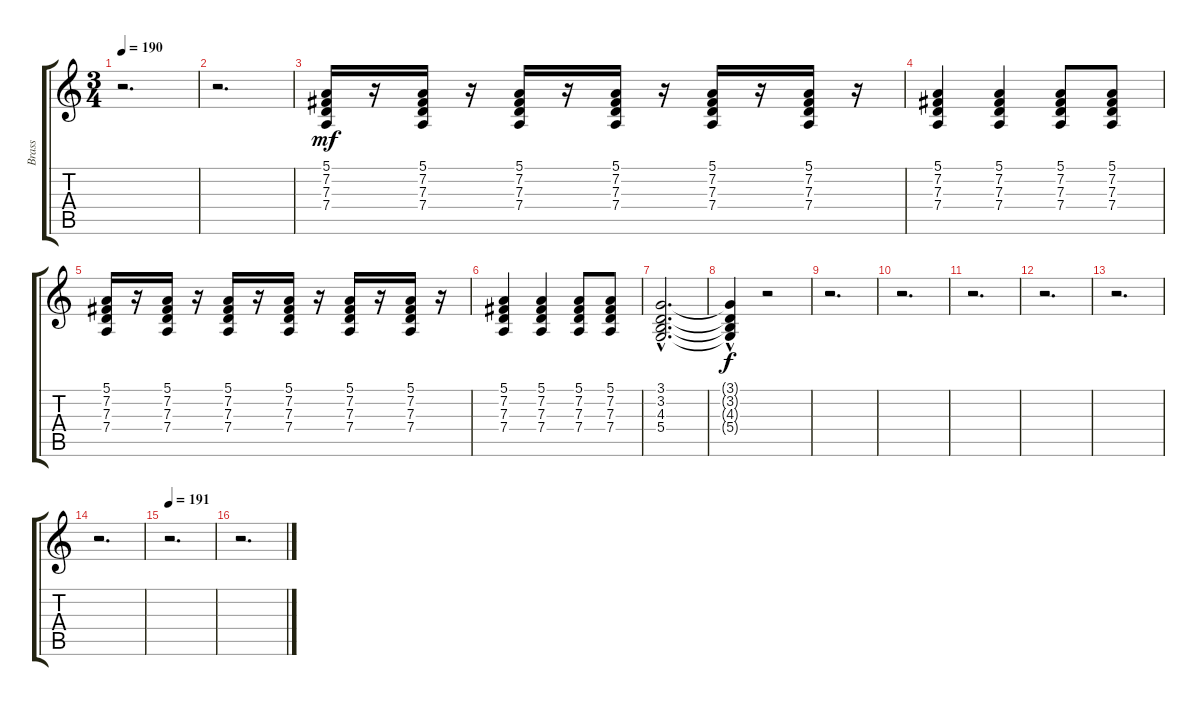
\track ("Brass" "Brass") {instrument brasssection}
\staff {score tabs}
\tuning (E4 B3 G3 D3 A2 E2) {hide}
\ts (3 4)
\tempo 190
\clef g2
\ks c
r.2{d dy mf} |
r.2{d} |
(5.1 7.2 7.3 7.4).16 r.16 (5.1 7.2 7.3 7.4).16 r.16 (5.1 7.2 7.3 7.4).16 r.16 (5.1 7.2 7.3 7.4).16 r.16 (5.1 7.2 7.3 7.4).16 r.16 (5.1 7.2 7.3 7.4).16 r.16 |
(5.1 7.2 7.3 7.4).4 (5.1 7.2 7.3 7.4).4 (5.1 7.2 7.3 7.4).8 (5.1 7.2 7.3 7.4).8 |
(5.1 7.2 7.3 7.4).16 r.16 (5.1 7.2 7.3 7.4).16 r.16 (5.1 7.2 7.3 7.4).16 r.16 (5.1 7.2 7.3 7.4).16 r.16 (5.1 7.2 7.3 7.4).16 r.16 (5.1 7.2 7.3 7.4).16 r.16 |
(5.1 7.2 7.3 7.4).4 (5.1 7.2 7.3 7.4).4 (5.1 7.2 7.3 7.4).8 (5.1 7.2 7.3 7.4).8 |
(3.1{hac} 3.2{hac} 4.3{hac} 5.4{hac}).2{d} |
(3.1{t} 3.2{t} 4.3{t} 5.4{hac t}).4{dy f} r.2 |
r.2{d} |
r.2{d} |
r.2{d} |
r.2{d} |
r.2{d} |
r.2{d} |
\tempo 191
r.2{d} |
r.2{d}
